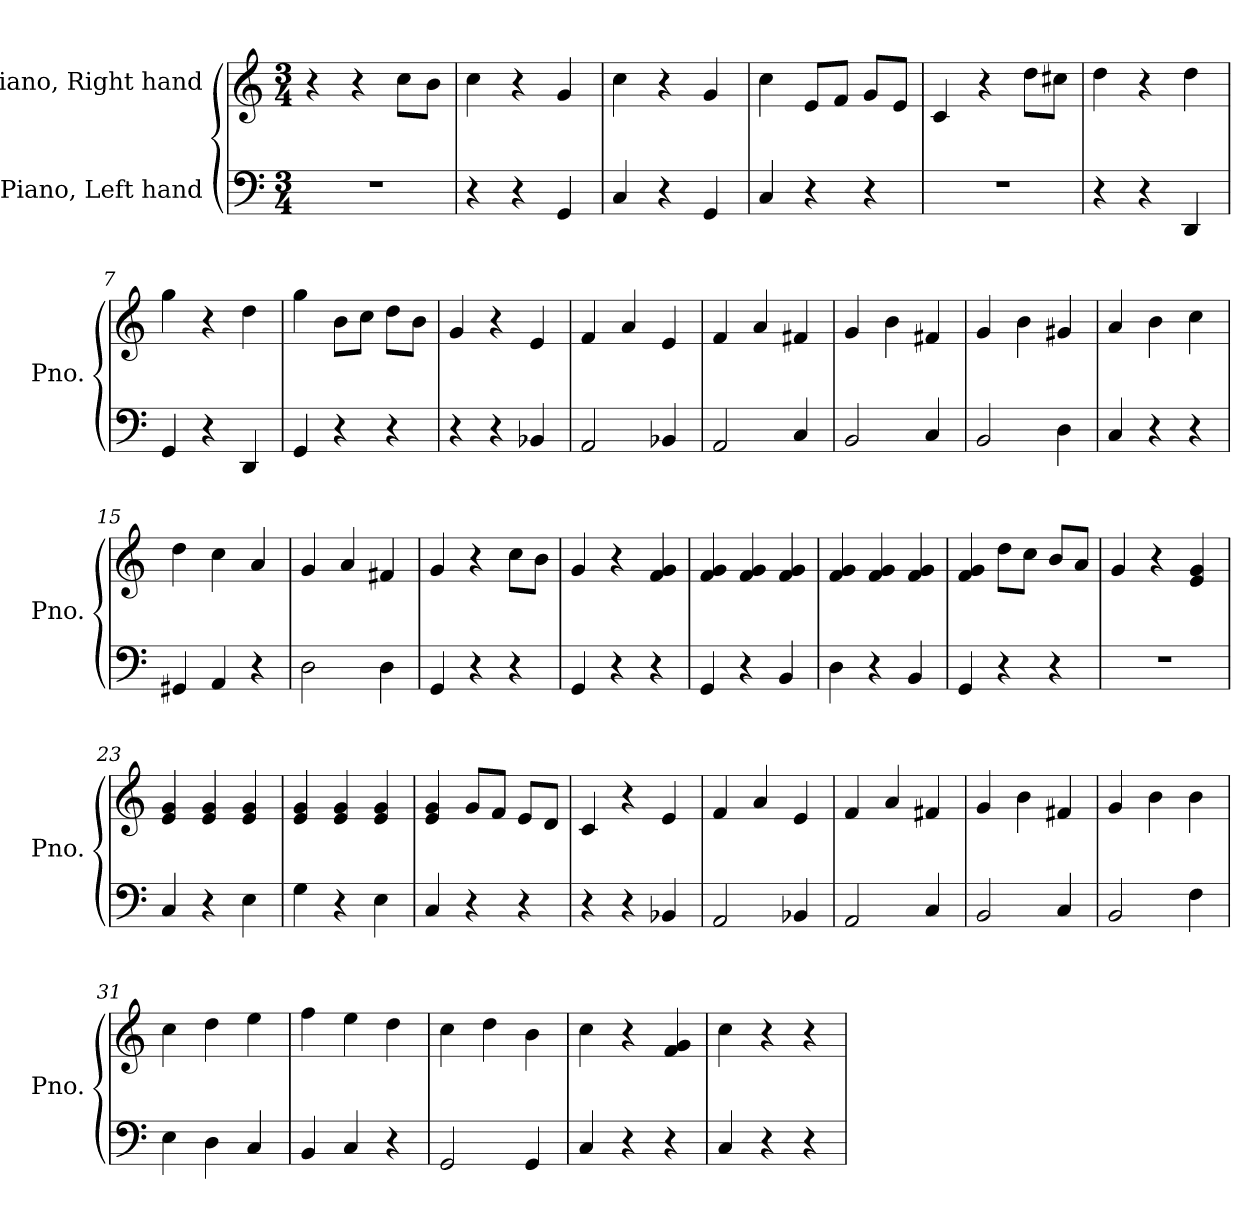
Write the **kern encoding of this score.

**kern	**kern
*part2	*part1
*staff2	*staff1
*I"Piano, Left hand	*I"Piano, Right hand
*I'Pno.	*I'Pno.
*clefF4	*clefG2
*k[]	*k[]
*M3/4	*M3/4
*MM120	*MM120
=1	=1
2.r	4r
.	4r
.	8cc\L
.	8b\J
=2	=2
4r	4cc\
4r	4r
4GG/	4g/
=3	=3
4C/	4cc\
4r	4r
4GG/	4g/
=4	=4
4C/	4cc\
4r	8e/L
.	8f/J
4r	8g/L
.	8e/J
=5	=5
2.r	4c/
.	4r
.	8dd\L
.	8cc#X\J
=6	=6
4r	4dd\
4r	4r
4DD/	4dd\
=7	=7
4GG/	4gg\
4r	4r
4DD/	4dd\
!!LO:LB:g=z
=8	=8
4GG/	4gg\
4r	8b\L
.	8cc\J
4r	8dd\L
.	8b\J
=9	=9
4r	4g/
4r	4r
4BB-X/	4e/
=10	=10
2AA/	4f/
.	4a/
4BB-X/	4e/
=11	=11
2AA/	4f/
.	4a/
4C/	4f#X/
=12	=12
2BB/	4g/
.	4b\
4C/	4f#X/
=13	=13
2BB/	4g/
.	4b\
4D\	4g#X/
=14	=14
4C/	4a/
4r	4b\
4r	4cc\
=15	=15
4GG#X/	4dd\
4AA/	4cc\
4r	4a/
=16	=16
2D\	4g/
.	4a/
4D\	4f#X/
!!LO:LB:g=z
=17	=17
4GG/	4g/
4r	4r
4r	8cc\L
.	8b\J
=18	=18
4GG/	4g/
4r	4r
4r	4f/ 4g/
=19	=19
4GG/	4f/ 4g/
4r	4f/ 4g/
4BB/	4f/ 4g/
=20	=20
4D\	4f/ 4g/
4r	4f/ 4g/
4BB/	4f/ 4g/
=21	=21
4GG/	4f/ 4g/
4r	8dd\L
.	8cc\J
4r	8b/L
.	8a/J
=22	=22
2.r	4g/
.	4r
.	4e/ 4g/
=23	=23
4C/	4e/ 4g/
4r	4e/ 4g/
4E\	4e/ 4g/
=24	=24
4G\	4e/ 4g/
4r	4e/ 4g/
4E\	4e/ 4g/
!!LO:LB:g=z
=25	=25
4C/	4e/ 4g/
4r	8g/L
.	8f/J
4r	8e/L
.	8d/J
=26	=26
4r	4c/
4r	4r
4BB-X/	4e/
=27	=27
2AA/	4f/
.	4a/
4BB-X/	4e/
=28	=28
2AA/	4f/
.	4a/
4C/	4f#X/
=29	=29
2BB/	4g/
.	4b\
4C/	4f#X/
=30	=30
2BB/	4g/
.	4b\
4F\	4b\
=31	=31
4E\	4cc\
4D\	4dd\
4C/	4ee\
=32	=32
4BB/	4ff\
4C/	4ee\
4r	4dd\
=33	=33
2GG/	4cc\
.	4dd\
4GG/	4b\
!!LO:LB:g=z
=34	=34
4C/	4cc\
4r	4r
4r	4f/ 4g/
=35	=35
4C/	4cc\
4r	4r
4r	4r
=	=
*-	*-
